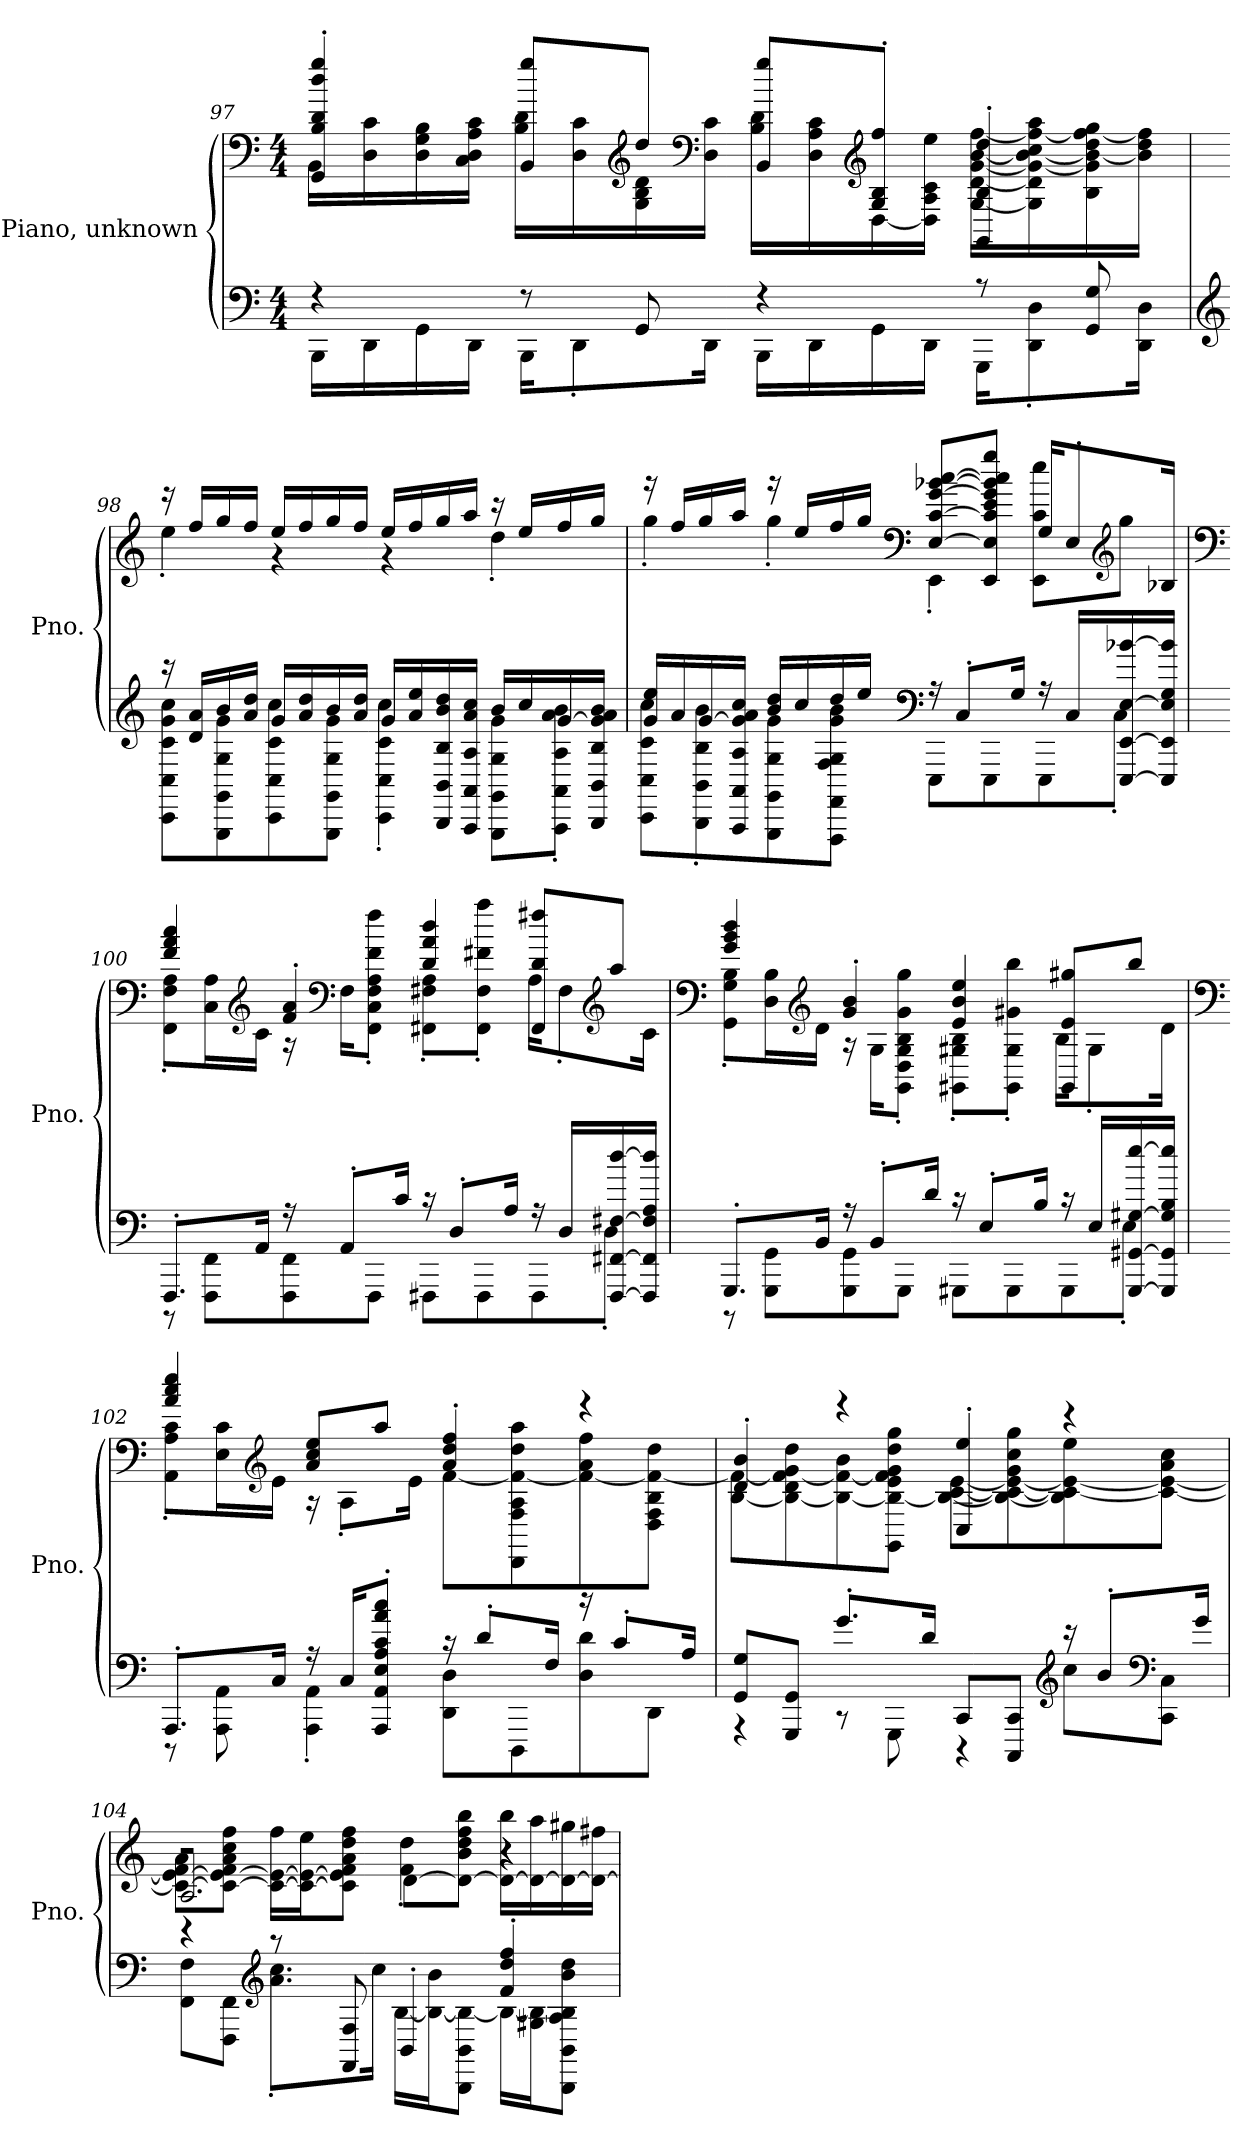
**kern	**kern
*part1	*part1
*staff2	*staff1
*I"Piano, unknown	*
*I'Pno.	*
!!LO:PB:g=z
*clefF4	*clefF4
*k[]	*k[]
*M4/4	*M4/4
=97	=97
*^	*^
4r	16BBB\LL	4GG/' 4B/' 4d/' 4dd/' 4gg/'	16BB\LL
.	16DD\	.	16D\ 16c\
.	16GG\	.	16D\ 16G\ 16B\
.	16DD\JJ	.	16C\ 16D\ 16A\ 16c\JJ
8r	16BBB\KL	8BB/ 8gg/L	16B\ 16d\LL
.	8DD'\	.	16D\ 16c\
*	*	*clefG2	*
8GG/	.	8dd/J	16G\ 16B\ 16d\
*	*	*clefF4	*
.	16DD\Jk	.	16D\ 16c\JJ
4r	16BBB\LL	8BB/ 8gg/L	16B\ 16d\LL
.	16DD\	.	16D\ 16A\ 16c\
*	*	*clefG2	*
.	16GG\	8G/' 8B/' 8ff/'J	[16D\
.	16DD\JJ	.	16D\] 16A\ 16c\ 16ee\JJ
8r	16GGG\KL	4GG/' 4B/' 4dd/'	[16G\ [16d\ [16g\ [16b\ [16ff\LL
.	8DD\' 8D\'	.	16G\] 16d\] 16g\_ 16b\_ 16cc\ 16ff\_ 16aa\
8GG/ 8G/	.	.	16B\ 16g\] 16b\_ 16dd\ 16ff\_ 16gg\
.	16DD\ 16D\Jk	.	16b\] 16dd\ 16ff\]JJ
!!LO:LB:g=z	!!
=98	=98	=98	=98
*clefG2	*	*	*
16r	8CC\ 8C\ 8c\ 8g\ 8cc\L	16r	4ee'\
16d/ 16a/LL	.	16ff/LL	.
16b/	8GGG\ 8GG\ 8G\ 8g\	16gg/	.
16a/ 16dd/JJ	.	16ff/JJ	.
16g/LL	8CC\ 8C\ 8c\ 8cc\	16ee/LL	4r
16a/ 16dd/	.	16ff/	.
16b/	8GGG\ 8GG\ 8G\ 8g\J	16gg/	.
16a/ 16dd/JJ	.	16ff/JJ	.
16g/LL	4CC\' 4C\' 4c\' 4cc\'	16ee/LL	4r
16a/ 16ee/	.	16ff/	.
16BBB/ 16BB/ 16B/ 16b/ 16dd/	.	16gg/	.
16AAA/ 16AA/ 16A/ 16a/ 16cc/JJ	.	16aa/JJ	.
16b/LL	8GGG\ 8GG\ 8G\ 8g\L	16r	4dd'\
16cc/	.	16ee/LL	.
[16g/	8AAA\' 8AA\' 8A\' 8a\' 8b\'J	16ff/	.
16BBB/ 16BB/ 16B/ 16g/] 16a/ 16b/JJ	.	16gg/JJ	.
=99	=99	=99	=99
16g/ 16ee/LL	8CC\ 8C\ 8c\ 8cc\L	16r	4gg'\
16a/	.	16ff/LL	.
[16g/	8BBB\' 8BB\' 8B\' 8b\'	16gg/	.
16AAA/ 16AA/ 16A/ 16g/] 16a/ 16cc/JJ	.	16aa/JJ	.
16b/ 16dd/LL	8GGG\ 8GG\ 8G\ 8g\	16r	4gg'\
16cc/	.	16ee/LL	.
16dd/	8FFF\ 8FF\ 8F\ 8G\ 8g\ 8b\J	16ff/	.
16ee/JJ	.	16gg/JJ	.
*clefF4	*	*clefF4	*
16r	8EEE\L	[8E/ [8c/ [8g/ [8b-X/ [8cc/L	4EE'\
8C'/L	.	.	.
.	8EEE\	8EE/ 8E/] 8c/] 8e/ 8g/] 8b-/] 8cc/] 8gg/J	.
16G/Jk	.	.	.
16r	8EEE\	16G/KL	8EE\ 8c\ 8ee\L
16C/LL	.	8E'/	.
*	*	*clefG2	*
[16EEE/ [16EE/ [16E/ [16b-X/	8C'\J	.	8gg\J
16EEE/] 16EE/] 16E/] 16G/ 16b-/]JJ	.	16B-X/Jk	.
!!LO:LB:g=z	!!
=100	=100	=100	=100
*	*	*clefF4	*
8.FFF'/L	8r	4f/ 4a/ 4cc/	8FF\' 8F\' 8A\'L
.	8FFF\ 8FF\L	.	16C\ 16A\L
*	*	*clefG2	*
16AA/Jk	.	.	16c\JJ
16r	8FFF\ 8FF\	4f/' 4a/'	16r
*	*	*clefF4	*
8AA'/L	.	.	16F\KL
.	8FFF\J	.	8FF\' 8C\' 8F\' 8A\' 8f\' 8ff\'J
16c/Jk	.	.	.
16r	8FFF#X\L	4d/ 4a/ 4dd/	8FF#X\' 8F#X\' 8A\'L
8D'/L	.	.	.
.	8FFF#\	.	8FF#\' 8F#\' 8f#X\' 8aa\'J
16A/Jk	.	.	.
16r	8FFF#\	8FF#/ 8d/ 8ff#X/L	16A\KL
16D/LL	.	.	8F#'\
*	*	*clefG2	*
[16FFF#/ [16FF#X/ [16F#X/ [16dd/	8D'\J	8aa/J	.
16FFF#/] 16FF#/] 16F#/] 16A/ 16dd/]JJ	.	.	16c\Jk
=101	=101	=101	=101
*	*	*clefF4	*
8.GGG'/L	8r	4g/ 4b/ 4dd/	8GG\' 8G\' 8B\'L
.	8GGG\ 8GG\L	.	16D\ 16B\L
*	*	*clefG2	*
16BB/Jk	.	.	16d\JJ
16r	8GGG\ 8GG\	4g/' 4b/'	16r
8BB'/L	.	.	16G\KL
.	8GGG\J	.	8GG\' 8D\' 8G\' 8B\' 8g\' 8gg\'J
16d/Jk	.	.	.
16r	8GGG#X\L	4e/ 4b/ 4ee/	8GG#X\' 8G#X\' 8B\'L
8E'/L	.	.	.
.	8GGG#\	.	8GG#\' 8G#\' 8g#X\' 8bb\'J
16B/Jk	.	.	.
16r	8GGG#\	8GG#/ 8e/ 8gg#X/L	16B\KL
16E/LL	.	.	8G#'\
[16GGG#/ [16GG#X/ [16G#X/ [16ee/	8E'\J	8bb/J	.
16GGG#/] 16GG#/] 16G#/] 16B/ 16ee/]JJ	.	.	16d\Jk
!!LO:LB:g=z	!!
=102	=102	=102	=102
*	*	*clefF4	*
8.AAA'/L	8r	4a/ 4cc/ 4ee/	8AA\' 8A\' 8c\'L
.	8AAA\ 8AA\	.	16E\ 16c\L
*	*	*clefG2	*
16C/Jk	.	.	16e\JJ
16r	4AAA\' 4AA\'	8a/ 8cc/ 8ee/L	16r
16C/KL	.	.	8A'\L
8AAA/' 8AA/' 8E/' 8A/' 8c/' 8a/' 8cc/'J	.	8aa/J	.
.	.	.	16e\Jk
16r	8DD\ 8D\L	4a/' 4dd/' 4ff/'	[8f\L
8d'/L	.	.	.
.	8DDD\	.	8DD\ 8F\ 8A\ 8f\_ 8dd\ 8aa\
16F/Jk	.	.	.
16r	8D\ 8d\	4r	8f\_ 8a\ 8ff\
8c'/L	.	.	.
.	8DD\J	.	8D\ 8F\ 8B\ 8f\_ 8dd\J
16A/Jk	.	.	.
=103	=103	=103	=103
8GG/ 8G/L	4r	4d/' 4b/'	[8B\ 8f\_L
8GGG/ 8GG/J	.	.	8B\_ 8d\ 8f\_ 8g\ 8dd\
8.g'/L	8r	4r	8B\_ 8f\_ 8b\
.	8GGG\	.	8GG\ 8B\_ 8e\ 8f\] 8g\ 8dd\ 8gg\J
16d/Jk	.	.	.
8CC/L	4r	4C/' 4ee/'	8B\_ [8c\ [8e\L
8CCC/ 8CC/J	.	.	8B\_ 8c\_ 8e\_ 8g\ 8cc\ 8gg\
*clefG2	*	*	*
16r	8cc\L	4r	8B\] 8c\_ 8e\_ 8ee\
8b'/L	.	.	.
*clefF4	*	*	*
.	8CC\ 8C\J	.	8c\_ 8e\_ 8a\ 8cc\J
16g/Jk	.	.	.
!!LO:LB:g=z
=104	=104	=104	=104
*	*	*	*^
4r	8FF\ 8F\L	2.A/	2r	8c\_ 8e\_ 8f\ 8a\L
.	8FFF\ 8FF\J	.	.	8c\_ 8e\_ 8f\ 8a\ 8cc\ 8ff\J
*clefG2	*	*	*	*
8r	8.a\' 8.cc\'L	.	.	16c\_ 16e\_ 16ff\LL
.	.	.	.	16c\_ 16e\_ 16ee\J
8FF/ 8F/	.	.	.	8c\] 8e\] 8f\ 8a\ 8dd\ 8ff\J
.	16cc\Jk	.	.	.
4BB'/	[16B\LL	.	4f\' 4dd\'	[8d\L
.	16B\_ 16b\J	.	.	.
.	8BBB\ 8BB\ 8B\_J	.	.	8d\_ 8b\ 8dd\ 8ff\ 8bb\J
4f/' 4dd/' 4ff/'	16B\LL_	4r	4r	16d\_ 16bb\LL
.	16G#X\ 16B\_J	.	.	16d\_ 16aa\
.	8BBB\ 8BB\ 8A\ 8B\] 8b\ 8dd\J	.	.	16d\_ 16gg#X\
.	.	.	.	16d\_ 16ff#X\JJ
*v	*v	*	*	*
*	*v	*v	*v
=	=
*-	*-
